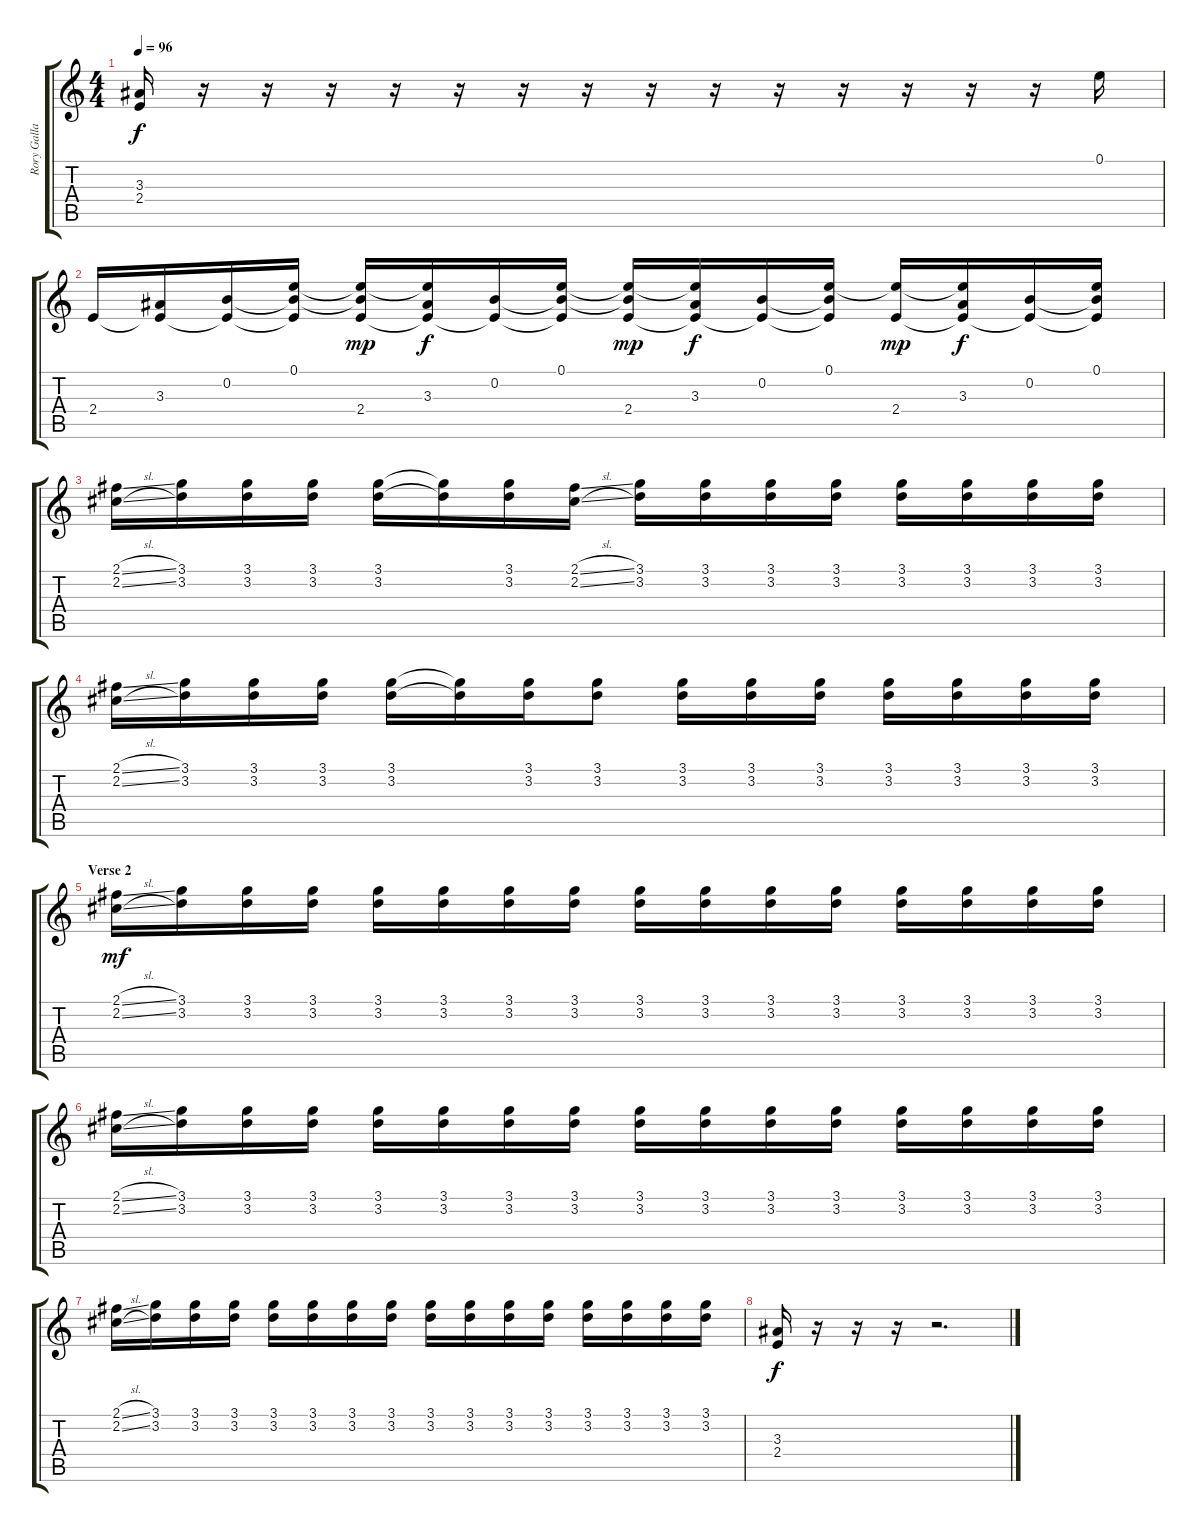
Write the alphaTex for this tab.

\track ("Rory Gallagher" "Rory Galla") {instrument electricguitarclean}
\staff {score tabs}
\tuning (E4 B3 G3 D3 A2 D2) {hide}
\ts (4 4)
\tempo 96
\clef g2
\ks c
(3.3 2.4).16{dy f} r.16 r.16 r.16 r.16 r.16 r.16 r.16 r.16 r.16 r.16 r.16 r.16 r.16 r.16 0.1.16 |
2.4.16 (3.3 2.4{t}).16 (0.2 2.4{t}).16 (0.1 0.2{t} 2.4{t}).16 (0.1{t} 0.2{t} 2.4).16{dy mp} (0.1{t} 3.3 2.4{t}).16{dy f} (0.2 2.4{t}).16 (0.1 0.2{t} 2.4{t}).16 (0.1{t} 0.2{t} 2.4).16{dy mp} (0.1{t} 3.3 2.4{t}).16{dy f} (0.2 2.4{t}).16 (0.1 0.2{t} 2.4{t}).16 (0.1{t} 2.4).16{dy mp} (0.1{t} 3.3 2.4{t}).16{dy f} (0.2 2.4{t}).16 (0.1 0.2{t} 2.4{t}).16 |
(2.1{sl} 2.2{sl}).16 (3.1 3.2).16 (3.1 3.2).16 (3.1 3.2).16 (3.1 3.2).16 (3.1{t} 3.2{t}).16 (3.1 3.2).16 (2.1{sl} 2.2{sl}).16 (3.1 3.2).16 (3.1 3.2).16 (3.1 3.2).16 (3.1 3.2).16 (3.1 3.2).16 (3.1 3.2).16 (3.1 3.2).16 (3.1 3.2).16 |
(2.1{sl} 2.2{sl}).16 (3.1 3.2).16 (3.1 3.2).16 (3.1 3.2).16 (3.1 3.2).16 (3.1{t} 3.2{t}).16 (3.1 3.2).16 (3.1 3.2).8 (3.1 3.2).16 (3.1 3.2).16 (3.1 3.2).16 (3.1 3.2).16 (3.1 3.2).16 (3.1 3.2).16 (3.1 3.2).16 |
\section ("" "Verse 2")
(2.1{sl} 2.2{sl}).16{dy mf} (3.1 3.2).16 (3.1 3.2).16 (3.1 3.2).16 (3.1 3.2).16 (3.1 3.2).16 (3.1 3.2).16 (3.1 3.2).16 (3.1 3.2).16 (3.1 3.2).16 (3.1 3.2).16 (3.1 3.2).16 (3.1 3.2).16 (3.1 3.2).16 (3.1 3.2).16 (3.1 3.2).16 |
(2.1{sl} 2.2{sl}).16 (3.1 3.2).16 (3.1 3.2).16 (3.1 3.2).16 (3.1 3.2).16 (3.1 3.2).16 (3.1 3.2).16 (3.1 3.2).16 (3.1 3.2).16 (3.1 3.2).16 (3.1 3.2).16 (3.1 3.2).16 (3.1 3.2).16 (3.1 3.2).16 (3.1 3.2).16 (3.1 3.2).16 |
(2.1{sl} 2.2{sl}).16 (3.1 3.2).16 (3.1 3.2).16 (3.1 3.2).16 (3.1 3.2).16 (3.1 3.2).16 (3.1 3.2).16 (3.1 3.2).16 (3.1 3.2).16 (3.1 3.2).16 (3.1 3.2).16 (3.1 3.2).16 (3.1 3.2).16 (3.1 3.2).16 (3.1 3.2).16 (3.1 3.2).16 |
(3.3 2.4).16{dy f} r.16 r.16 r.16 r.2{d}
